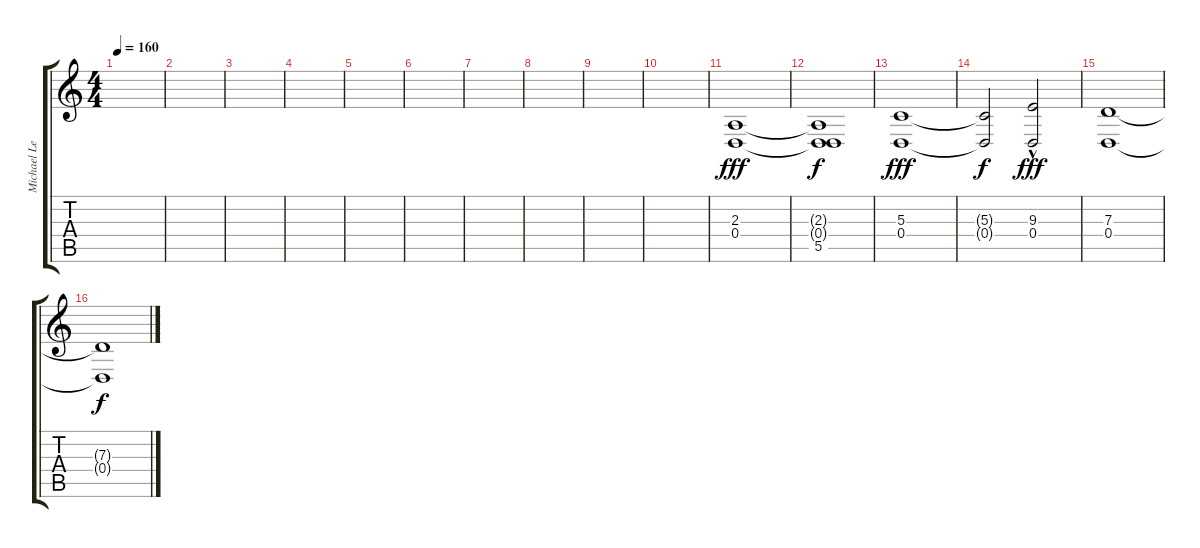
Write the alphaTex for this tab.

\track ("Michael Levine -  Keyboards " "Michael Le") {instrument drawbarorgan}
\staff {score tabs}
\tuning (E4 B3 G3 D3 A2 E2) {hide}
\ts (4 4)
\tempo 160
\clef g2
\ks c
|
|
|
|
|
|
|
|
|
|
(2.3 0.4).1{dy fff} |
(2.3{t} 0.4{t} 5.5).1{dy f} |
(5.3 0.4).1{dy fff} |
(5.3{t} 0.4{t}).2{dy f} (9.3{hac} 0.4{hac}).2{dy fff} |
(7.3 0.4).1 |
(7.3{t} 0.4{t}).1{dy f}
